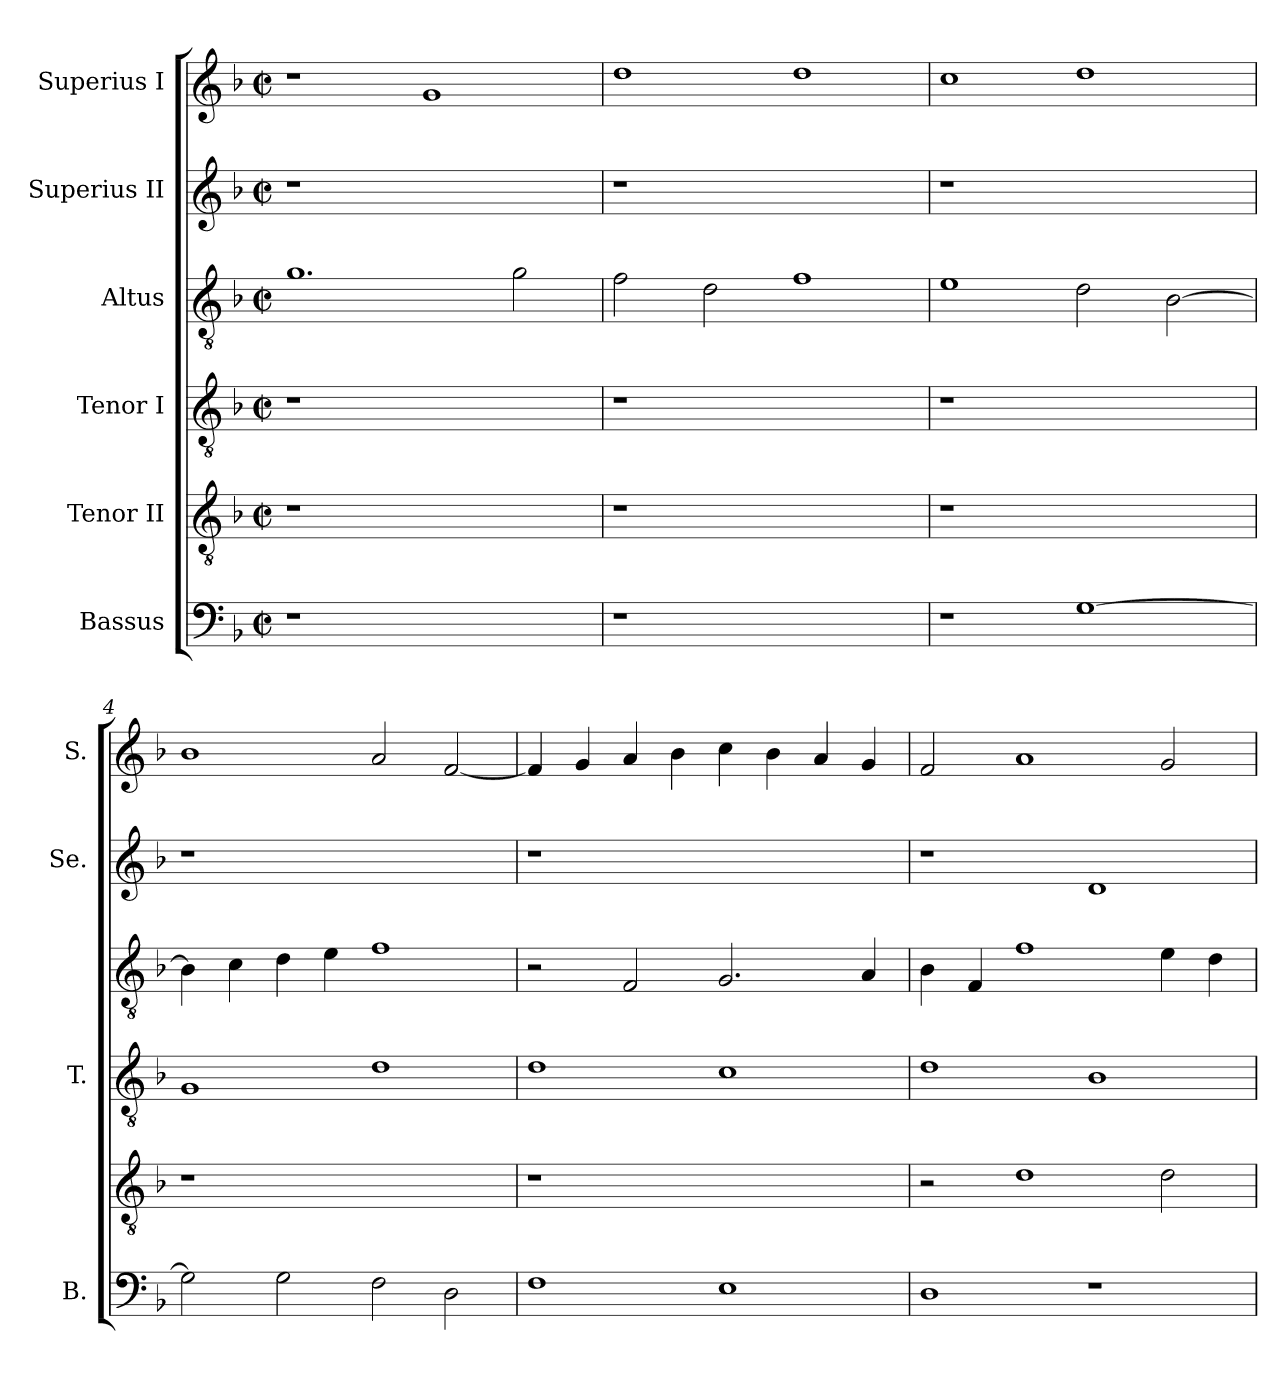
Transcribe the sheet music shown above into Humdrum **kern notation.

**kern	**kern	**kern	**kern	**kern	**kern
*part6	*part5	*part4	*part3	*part2	*part1
*staff6	*staff5	*staff4	*staff3	*staff2	*staff1
*I"Bassus	*I"Tenor II	*I"Tenor I	*I"Altus	*I"Superius II	*I"Superius I
*I'B.	*	*I'T.	*	*I'Se.	*I'S.
!!LO:PB:g=z
*clefF4	*clefGv2	*clefGv2	*clefGv2	*clefG2	*clefG2
*	*ITrd7c12	*ITrd7c12	*ITrd7c12	*	*
*k[b-]	*k[b-]	*k[b-]	*k[b-]	*k[b-]	*k[b-]
*F:	*F:	*F:	*F:	*F:	*F:
*M2/2	*M2/2	*M2/2	*M2/2	*M2/2	*M2/2
*met(c|)	*met(c|)	*met(c|)	*met(c|)	*met(c|)	*met(c|)
=1	=1	=1	=1	=1	=1
!LO:N:vis=1	!LO:N:vis=1	!LO:N:vis=1	!	!LO:N:vis=1	!
1r	1r	1r	1.Gi	1r	1r
1ryy	1ryy	1ryy	.	1ryy	1gi
.	.	.	2Gi\	.	.
=2	=2	=2	=2	=2	=2
!LO:N:vis=1	!LO:N:vis=1	!LO:N:vis=1	!	!LO:N:vis=1	!
1r	1r	1r	2Fi\	1r	1ddi
.	.	.	2Di\	.	.
1ryy	1ryy	1ryy	1Fi	1ryy	1ddi
=3	=3	=3	=3	=3	=3
!	!LO:N:vis=1	!LO:N:vis=1	!	!LO:N:vis=1	!
1r	1r	1r	1Ei	1r	1cci
[>1Gi	1ryy	1ryy	2Di\	1ryy	1ddi
.	.	.	[>2BB-i\	.	.
=4	=4	=4	=4	=4	=4
!	!LO:N:vis=1	!	!	!LO:N:vis=1	!
2Gi\]	1r	1GGi	4BB-i\]	1r	1b-i
.	.	.	4Ci\	.	.
2Gi\	.	.	4Di\	.	.
.	.	.	4Ei\	.	.
2Fi\	1ryy	1Di	1Fi	1ryy	2ai/
2Di\	.	.	.	.	[<2fi/
!!LO:LB:g=z
=5	=5	=5	=5	=5	=5
!	!LO:N:vis=1	!	!	!LO:N:vis=1	!
1Fi	1r	1Di	2r	1r	4fi/]
.	.	.	.	.	4gi/
.	.	.	2FFi/	.	4ai/
.	.	.	.	.	4b-i\
1Ei	1ryy	1Ci	2.GGi/	1ryy	4cci\
.	.	.	.	.	4b-i\
.	.	.	.	.	4ai/
.	.	.	4AAi/	.	4gi/
=6	=6	=6	=6	=6	=6
1Di	2r	1Di	4BB-i\	1r	2fi/
.	.	.	4FFi/	.	.
.	1Di	.	1Fi	.	1ai
1r	.	1BB-i	.	1di	.
.	2Di\	.	4Ei\	.	2gi/
.	.	.	4Di\	.	.
=	=	=	=	=	=
*-	*-	*-	*-	*-	*-
